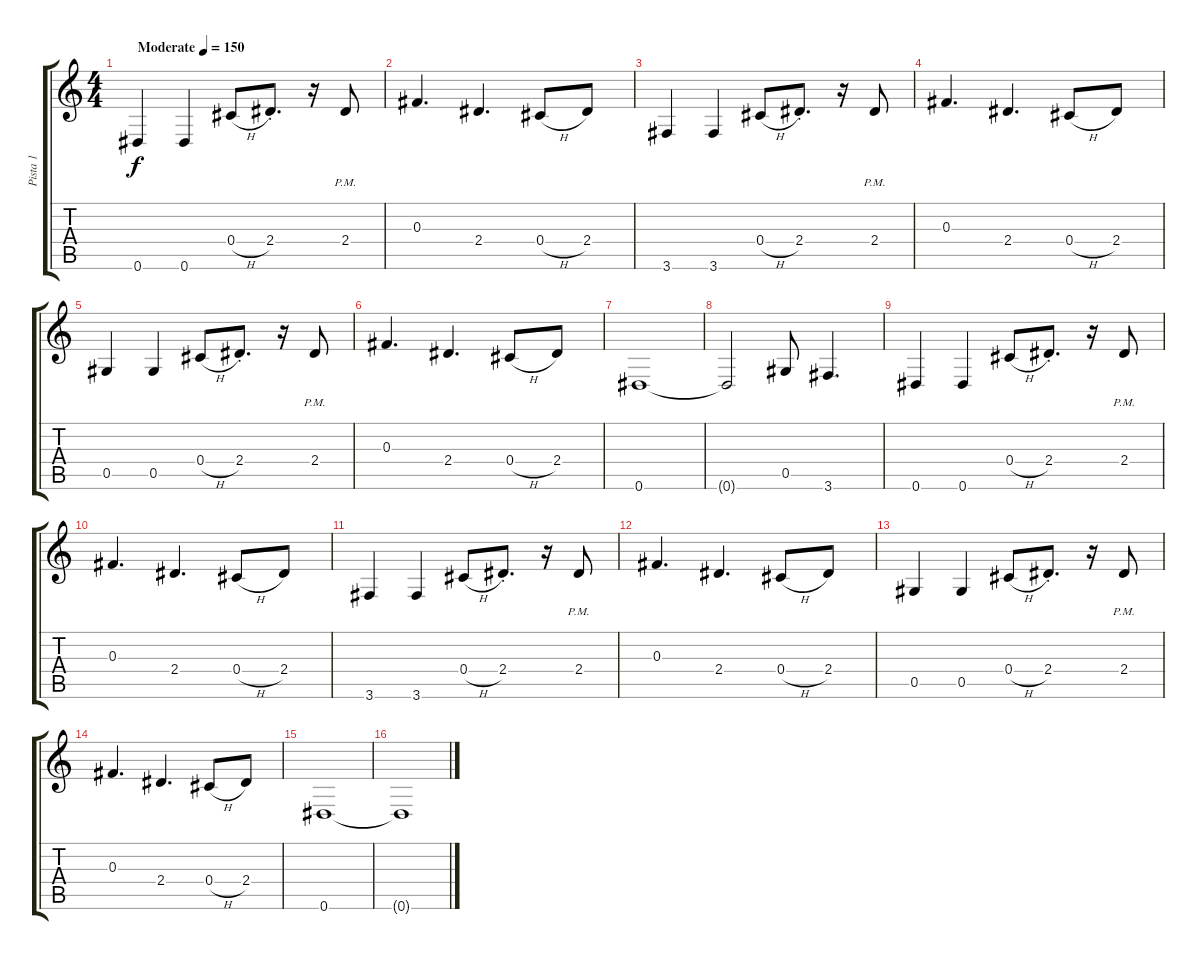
\track ("Pista 1" "Pista 1") {instrument acousticguitarsteel}
\staff {score tabs}
\tuning (Eb4 Bb3 Gb3 Db3 Ab2 Eb2) {hide}
\ts (4 4)
\tempo (150 "Moderate")
\clef g2
\ks c
0.6.4{dy f instrument acousticguitarsteel} 0.6.4 0.4{h}.8 2.4{st}.8{d} r.16 2.4{pm}.8 |
0.3.4{d} 2.4.4{d} 0.4{h}.8 2.4.8 |
3.6.4 3.6.4 0.4{h}.8 2.4{st}.8{d} r.16 2.4{pm}.8 |
0.3.4{d} 2.4.4{d} 0.4{h}.8 2.4.8 |
0.5.4 0.5.4 0.4{h}.8 2.4{st}.8{d} r.16 2.4{pm}.8 |
0.3.4{d} 2.4.4{d} 0.4{h}.8 2.4.8 |
0.6.1 |
0.6{t}.2 0.5.8 3.6.4{d} |
0.6.4 0.6.4 0.4{h}.8 2.4{st}.8{d} r.16 2.4{pm}.8 |
0.3.4{d} 2.4.4{d} 0.4{h}.8 2.4.8 |
3.6.4 3.6.4 0.4{h}.8 2.4{st}.8{d} r.16 2.4{pm}.8 |
0.3.4{d} 2.4.4{d} 0.4{h}.8 2.4.8 |
0.5.4 0.5.4 0.4{h}.8 2.4{st}.8{d} r.16 2.4{pm}.8 |
0.3.4{d} 2.4.4{d} 0.4{h}.8 2.4.8 |
0.6.1 |
0.6{t}.1
